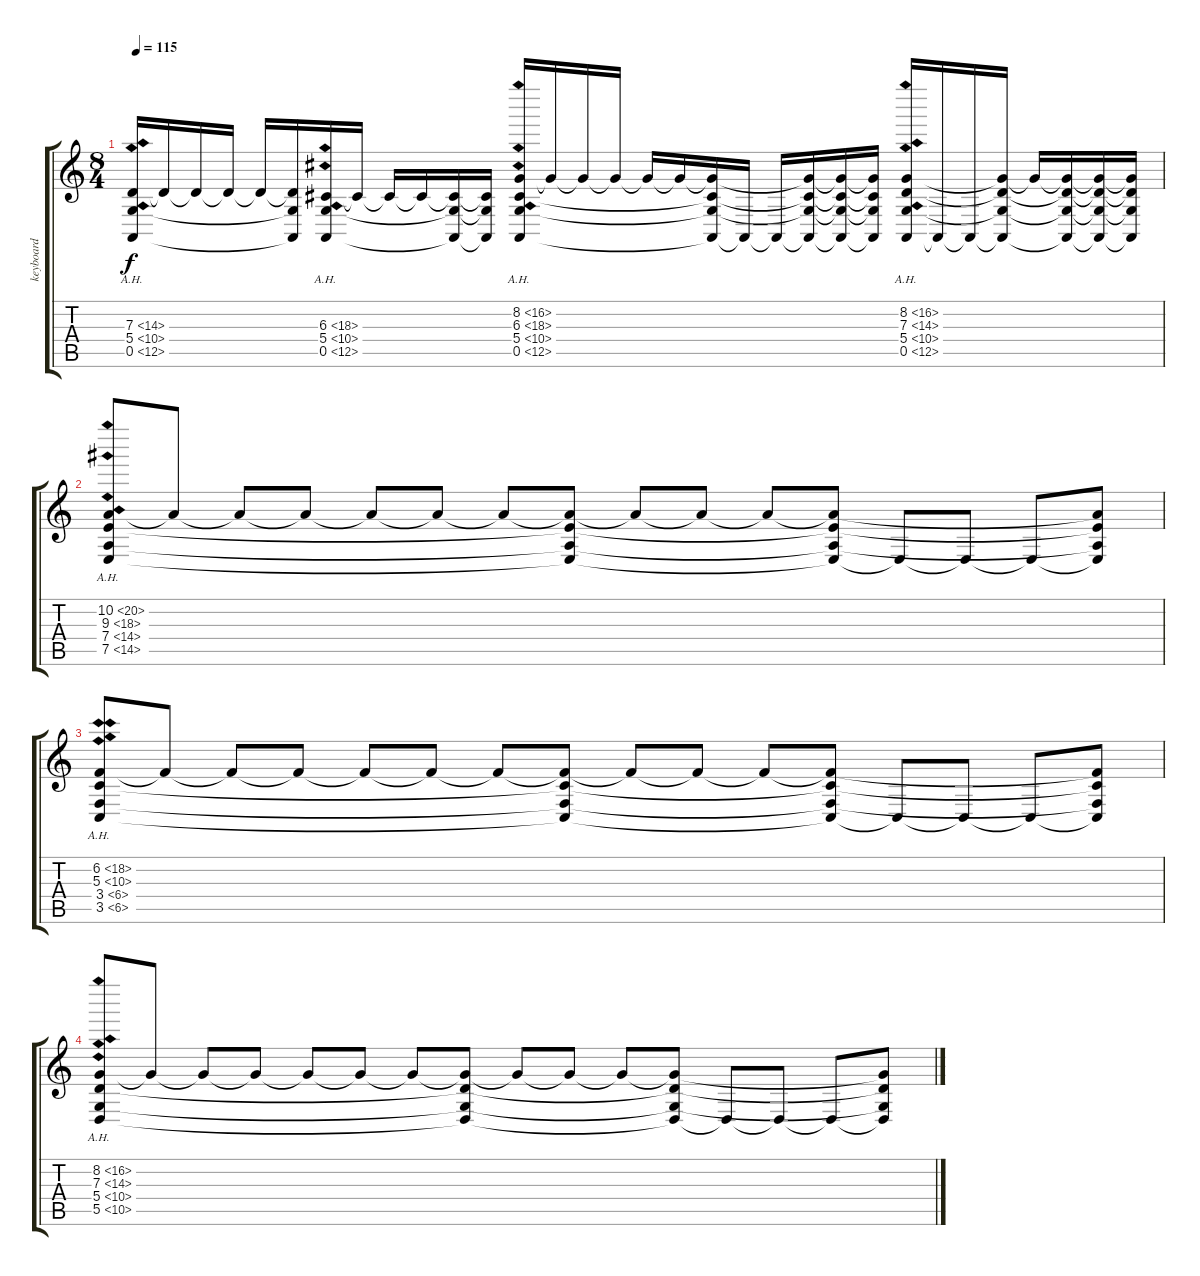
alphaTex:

\track ("keyboard" "keyboard") {instrument stringensemble1}
\staff {score tabs}
\tuning (E4 B3 G3 D3 A2 E2) {hide}
\ts (8 4)
\tempo 115
\clef g2
\ks c
(7.3{ah 7} 5.4{ah 5} 0.5{ah 12}).16{dy f} 7.3{t}.16 7.3{t}.16 7.3{t}.16 7.3{t}.16 (7.3{t} 5.4{t} 0.5{t}).16 (6.3{ah 12} 5.4{ah 5} 0.5{ah 12}).16 6.3{t}.16 6.3{t}.16 6.3{t}.16 (6.3{t} 5.4{t} 0.5{t}).16 (6.3{t} 5.4{t} 0.5{t}).16 (8.2{ah 8} 6.3{ah 12} 5.4{ah 5} 0.5{ah 12}).16 8.2{t}.16 8.2{t}.16 8.2{t}.16 8.2{t}.16 8.2{t}.16 (8.2{t} 6.3{t} 5.4{t} 0.5{t}).16 0.5{t}.16 0.5{t}.16 (8.2{t} 6.3{t} 5.4{t} 0.5{t}).16 (8.2{t} 6.3{t} 5.4{t} 0.5{t}).16 (8.2{t} 6.3{t} 5.4{t} 0.5{t}).16 (8.2{ah 8} 7.3{ah 7} 5.4{ah 5} 0.5{ah 12}).16 0.5{t}.16 0.5{t}.16 (8.2{t} 7.3{t} 5.4{t} 0.5{t}).16 8.2{t}.16 (8.2{t} 7.3{t} 5.4{t} 0.5{t}).16 (8.2{t} 7.3{t} 5.4{t} 0.5{t}).16 (8.2{t} 7.3{t} 5.4{t} 0.5{t}).16 |
(10.2{ah 10} 9.3{ah 9} 7.4{ah 7} 7.5{ah 7}).8 10.2{t}.8 10.2{t}.8 10.2{t}.8 10.2{t}.8 10.2{t}.8 10.2{t}.8 (10.2{t} 9.3{t} 7.4{t} 7.5{t}).8 10.2{t}.8 10.2{t}.8 10.2{t}.8 (10.2{t} 9.3{t} 7.4{t} 7.5{t}).8 7.5{t}.8 7.5{t}.8 7.5{t}.8 (10.2{t} 9.3{t} 7.4{t} 7.5{t}).8 |
(6.2{ah 12} 5.3{ah 5} 3.4{ah 3} 3.5{ah 3}).8 6.2{t}.8 6.2{t}.8 6.2{t}.8 6.2{t}.8 6.2{t}.8 6.2{t}.8 (6.2{t} 5.3{t} 3.4{t} 3.5{t}).8 6.2{t}.8 6.2{t}.8 6.2{t}.8 (6.2{t} 5.3{t} 3.4{t} 3.5{t}).8 3.5{t}.8 3.5{t}.8 3.5{t}.8 (6.2{t} 5.3{t} 3.4{t} 3.5{t}).8 |
(8.2{ah 8} 7.3{ah 7} 5.4{ah 5} 5.5{ah 5}).8 8.2{t}.8 8.2{t}.8 8.2{t}.8 8.2{t}.8 8.2{t}.8 8.2{t}.8 (8.2{t} 7.3{t} 5.4{t} 5.5{t}).8 8.2{t}.8 8.2{t}.8 8.2{t}.8 (8.2{t} 7.3{t} 5.4{t} 5.5{t}).8 5.5{t}.8 5.5{t}.8 5.5{t}.8 (8.2{t} 7.3{t} 5.4{t} 5.5{t}).8
